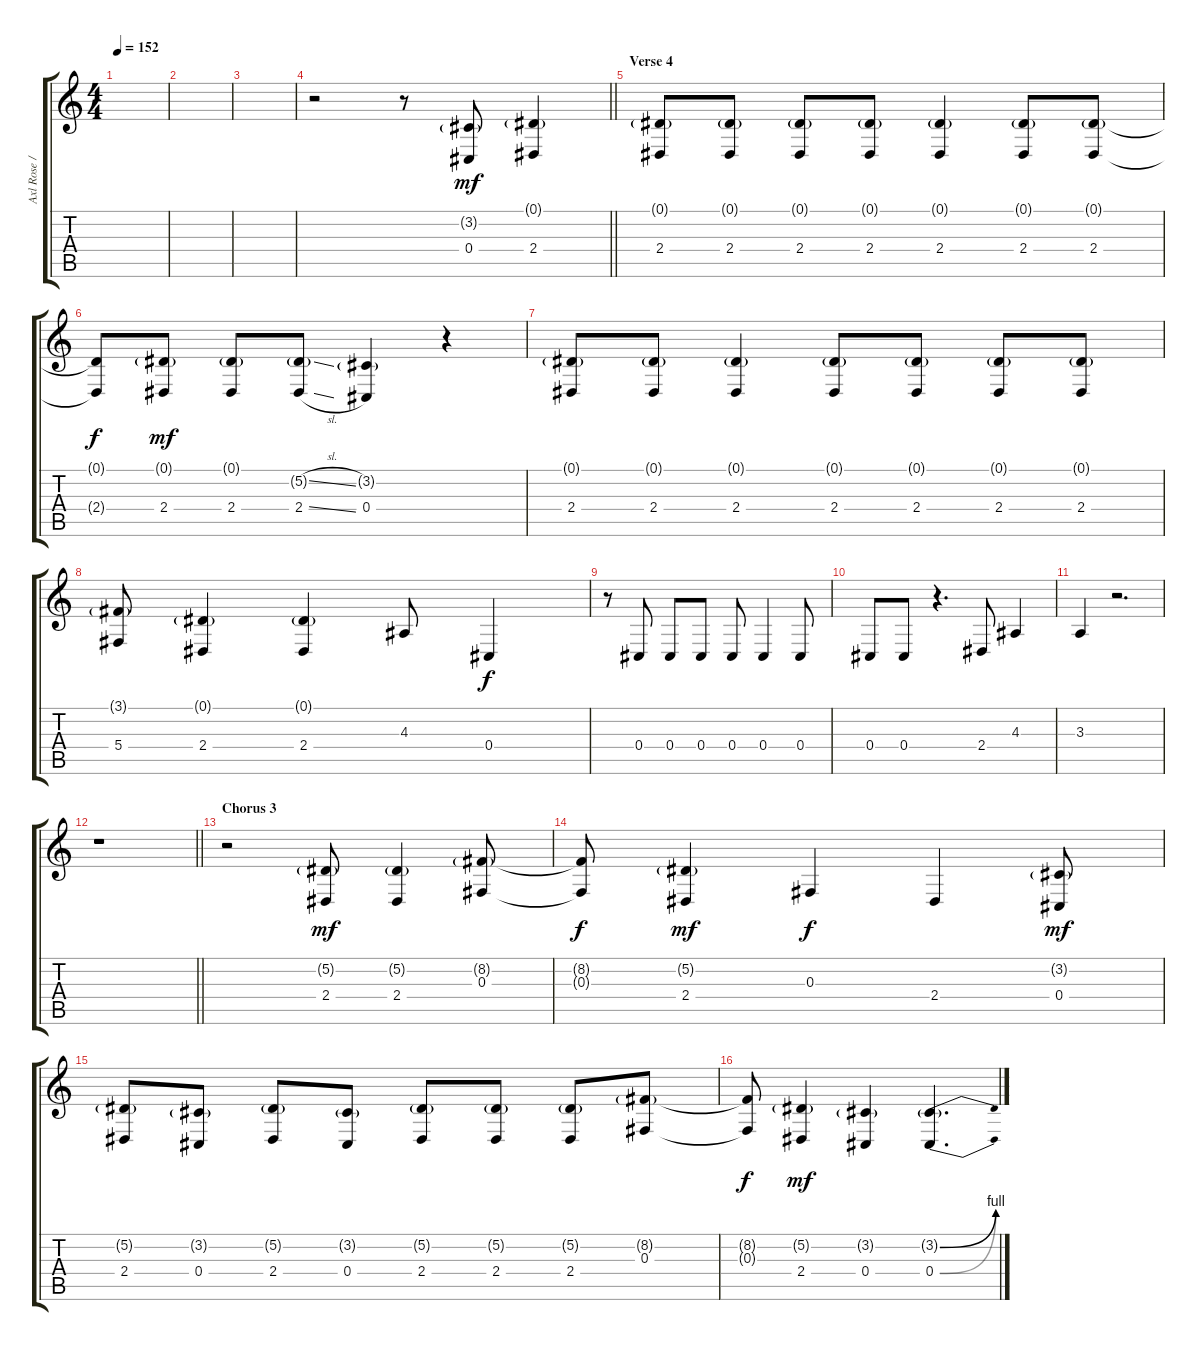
\track ("Axl Rose / Duff McKagan" "Axl Rose /") {instrument altosax}
\staff {score tabs}
\tuning (Eb4 Bb3 Gb3 Db3 Ab2 Eb2) {hide}
\ts (4 4)
\tempo 152
\clef g2
\ks c
|
|
|
\barLineRight lightlight
r.2 r.8 (3.2{g} 0.4).8{dy mf} (0.1{g} 2.4).4 |
\section ("" "Verse 4")
(0.1{g} 2.4).8 (0.1{g} 2.4).8 (0.1{g} 2.4).8 (0.1{g} 2.4).8 (0.1{g} 2.4).4 (0.1{g} 2.4).8 (0.1{g} 2.4).8 |
(0.1{t} 2.4{t}).8{dy f} (0.1{g} 2.4).8{dy mf} (0.1{g} 2.4).8 (5.2{sl g} 2.4{sl}).8 (3.2{g} 0.4).4 r.4 |
(0.1{g} 2.4).8 (0.1{g} 2.4).8 (0.1{g} 2.4).4 (0.1{g} 2.4).8 (0.1{g} 2.4).8 (0.1{g} 2.4).8 (0.1{g} 2.4).8 |
(3.1{g} 5.4).8 (0.1{g} 2.4).4 (0.1{g} 2.4).4 4.3.8 0.4.4{dy f} |
r.8 0.4.8 0.4.8 0.4.8 0.4.8 0.4.4 0.4.8 |
0.4.8 0.4.8 r.4{d} 2.4.8 4.3.4 |
3.3.4 r.2{d} |
\barLineRight lightlight
r.1 |
\section ("" "Chorus 3")
r.2 (5.2{g} 2.4).8{dy mf} (5.2{g} 2.4).4 (8.2{g} 0.3).8 |
(8.2{t} 0.3{t}).8{dy f} (5.2{g} 2.4).4{dy mf} 0.3.4{dy f} 2.4.4 (3.2{g} 0.4).8{dy mf} |
(5.2{g} 2.4).8 (3.2{g} 0.4).8 (5.2{g} 2.4).8 (3.2{g} 0.4).8 (5.2{g} 2.4).8 (5.2{g} 2.4).8 (5.2{g} 2.4).8 (8.2{g} 0.3).8 |
(8.2{t} 0.3{t}).8{dy f} (5.2{g} 2.4).4{dy mf} (3.2{g} 0.4).4 (3.2{be (bend 0 0 60 4) g} 0.4{be (bend 0 0 60 4)}).4{d}
